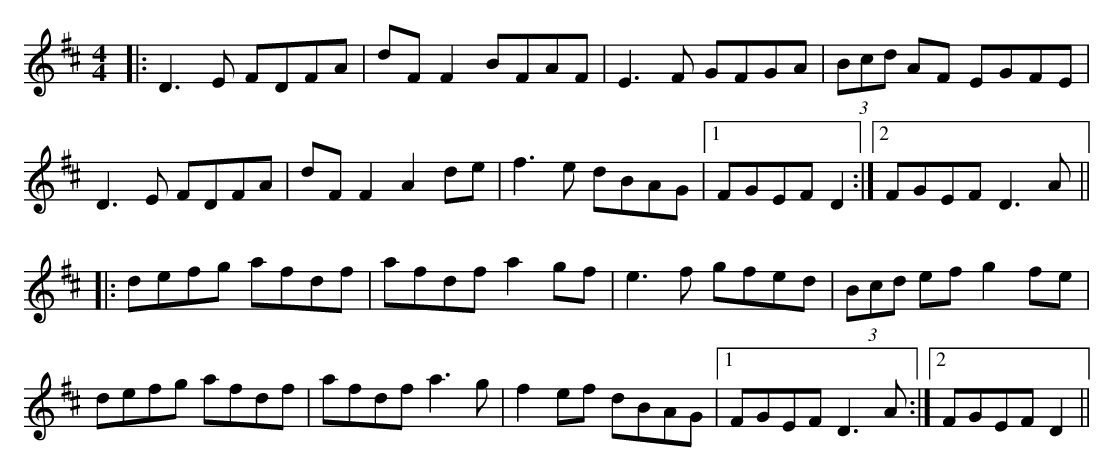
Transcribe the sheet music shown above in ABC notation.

X:1
M:4/4
K:D
|:D3E FDFA|dF F2 BFAF|E3F GFGA|(3Bcd AF EGFE|
D3E FDFA|dF F2 A2 de|f3e dBAG|1 FGEF D2:|2 FGEF D3A||
|:defg afdf|afdf a2gf|e3f gfed|(3Bcd ef g2 fe|
defg afdf|afdf a3g|f2 ef dBAG|1 FGEF D3A:|2 FGEF D2||
